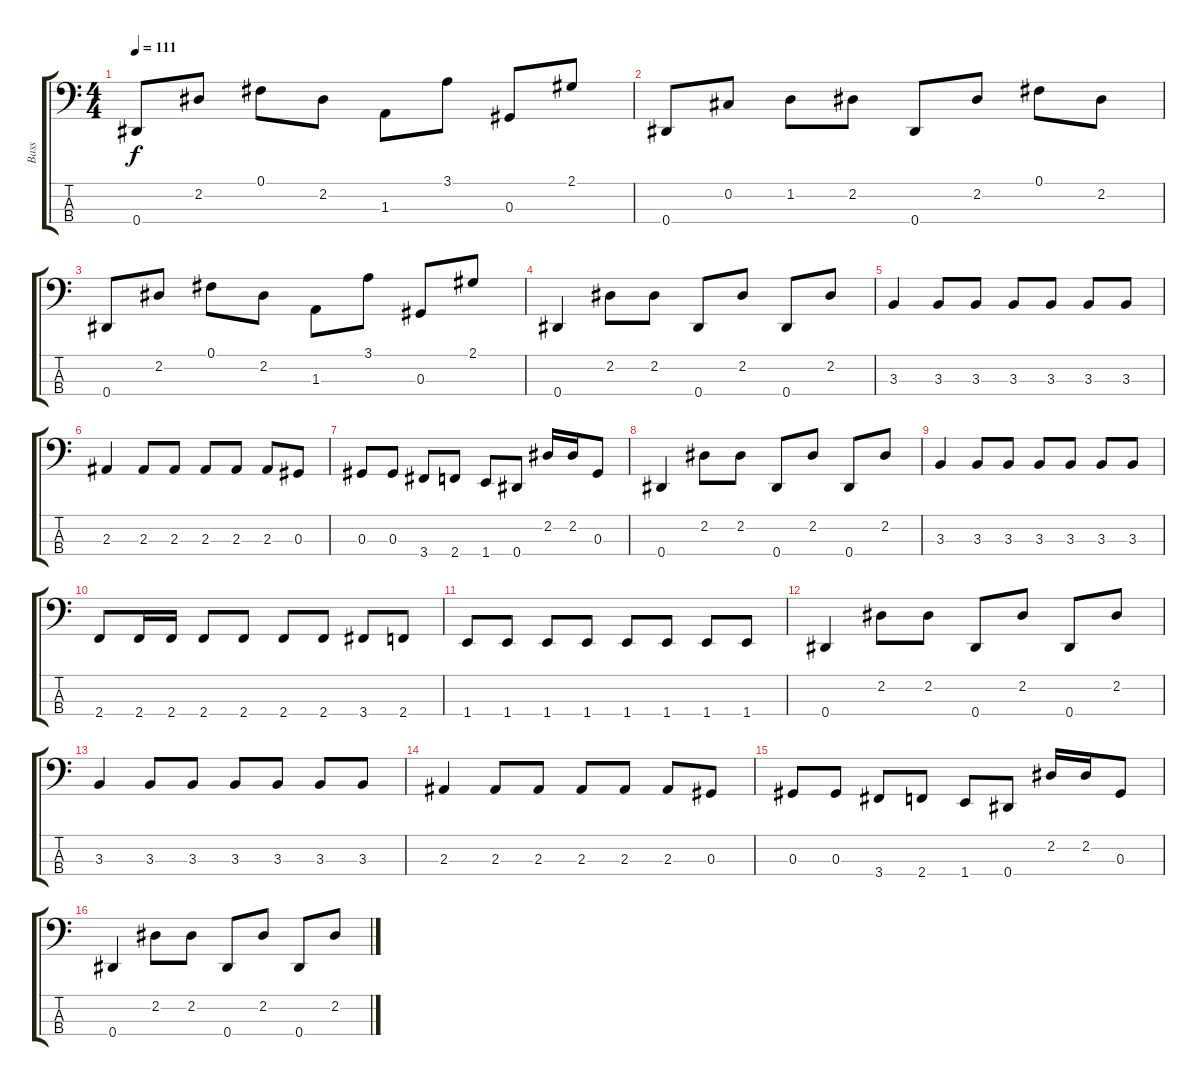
\track ("Bass" "Bass") {instrument electricbassfinger}
\staff {score tabs}
\tuning (Gb2 Db2 Ab1 Eb1) {hide}
\ts (4 4)
\tempo 111
\clef f4
\ks c
0.4.8{dy f} 2.2.8 0.1.8 2.2.8 1.3.8 3.1.8 0.3.8 2.1.8 |
0.4.8 0.2.8 1.2.8 2.2.8 0.4.8 2.2.8 0.1.8 2.2.8 |
0.4.8 2.2.8 0.1.8 2.2.8 1.3.8 3.1.8 0.3.8 2.1.8 |
0.4.4 2.2.8 2.2.8 0.4.8 2.2.8 0.4.8 2.2.8 |
3.3.4 3.3.8 3.3.8 3.3.8 3.3.8 3.3.8 3.3.8 |
2.3.4 2.3.8 2.3.8 2.3.8 2.3.8 2.3.8 0.3.8 |
0.3.8 0.3.8 3.4.8 2.4.8 1.4.8 0.4.8 2.2.16 2.2.16 0.3.8 |
0.4.4 2.2.8 2.2.8 0.4.8 2.2.8 0.4.8 2.2.8 |
3.3.4 3.3.8 3.3.8 3.3.8 3.3.8 3.3.8 3.3.8 |
2.4.8 2.4.16 2.4.16 2.4.8 2.4.8 2.4.8 2.4.8 3.4.8 2.4.8 |
1.4.8 1.4.8 1.4.8 1.4.8 1.4.8 1.4.8 1.4.8 1.4.8 |
0.4.4 2.2.8 2.2.8 0.4.8 2.2.8 0.4.8 2.2.8 |
3.3.4 3.3.8 3.3.8 3.3.8 3.3.8 3.3.8 3.3.8 |
2.3.4 2.3.8 2.3.8 2.3.8 2.3.8 2.3.8 0.3.8 |
0.3.8 0.3.8 3.4.8 2.4.8 1.4.8 0.4.8 2.2.16 2.2.16 0.3.8 |
0.4.4 2.2.8 2.2.8 0.4.8 2.2.8 0.4.8 2.2.8
